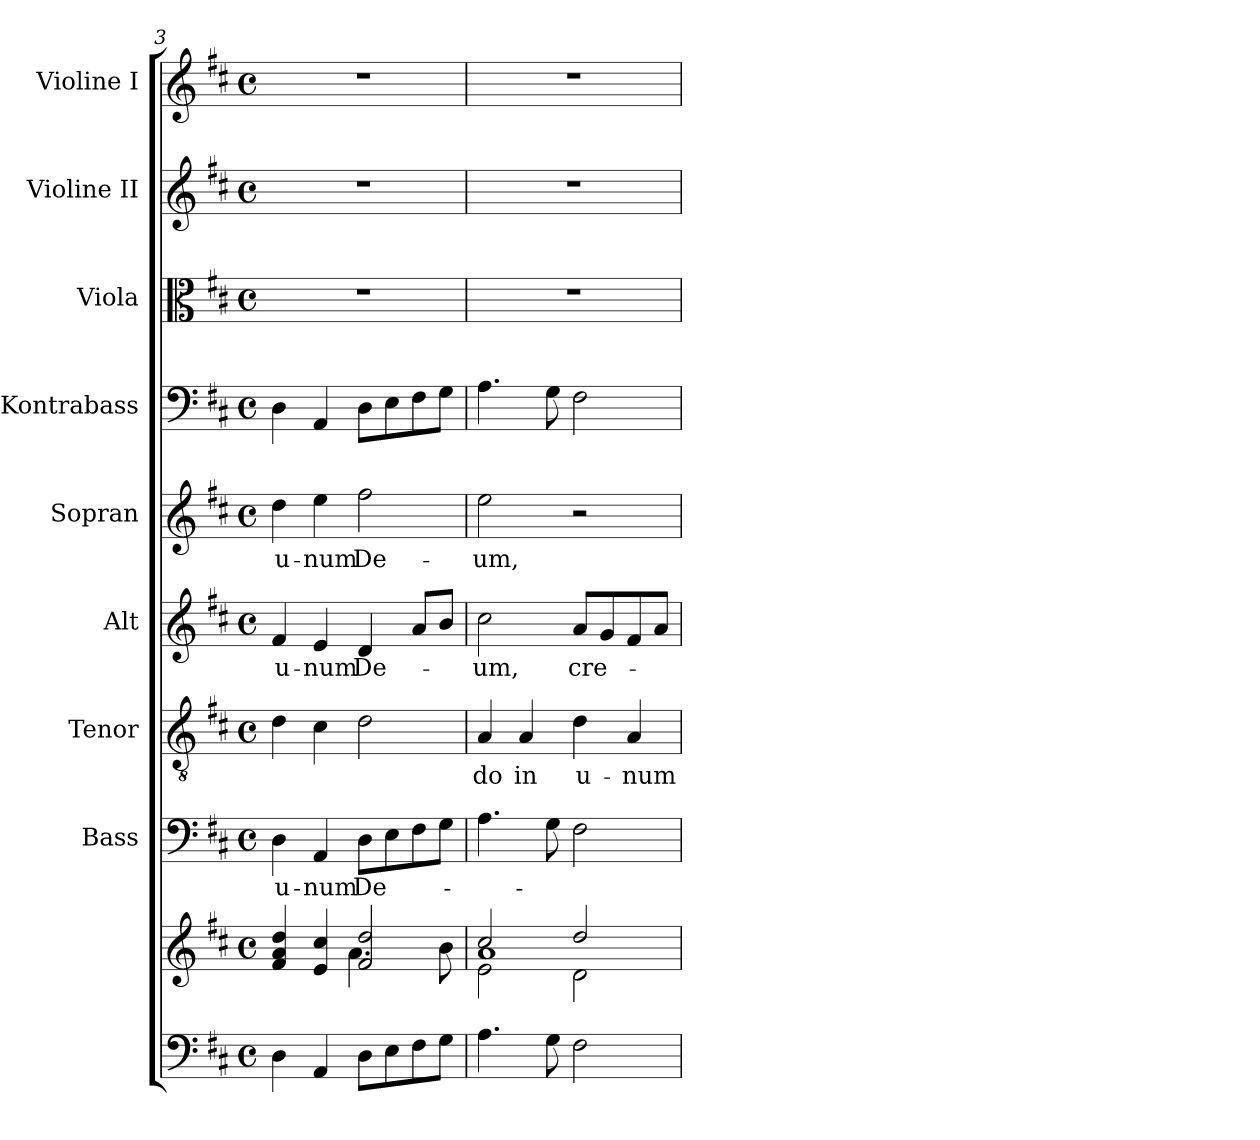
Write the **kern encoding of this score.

**kern	**kern	**kern	**text	**kern	**text	**kern	**text	**kern	**text	**kern	**kern	**kern	**kern
*part9	*part9	*part8	*part8	*part7	*part7	*part6	*part6	*part5	*part5	*part4	*part3	*part2	*part1
*staff10	*staff9	*staff8	*staff8	*staff7	*staff7	*staff6	*staff6	*staff5	*staff5	*staff4	*staff3	*staff2	*staff1
*	*	*I"Bass	*	*I"Tenor	*	*I"Alt	*	*I"Sopran	*	*I"Kontrabass	*I"Viola	*I"Violine II	*I"Violine I
*	*	*I'B.	*	*I'T.	*	*I'A.	*	*I'S.	*	*I'Kb.	*I'Vla.	*I'Vl. II	*I'Vl. I
*clefF4	*clefG2	*clefF4	*	*clefGv2	*	*clefG2	*	*clefG2	*	*clefF4	*clefC3	*clefG2	*clefG2
*	*	*	*	*	*	*	*	*	*	*ITrd7c12	*	*	*
*k[f#c#]	*k[f#c#]	*k[f#c#]	*	*k[f#c#]	*	*k[f#c#]	*	*k[f#c#]	*	*k[f#c#]	*k[f#c#]	*k[f#c#]	*k[f#c#]
*D:	*D:	*D:	*	*D:	*	*D:	*	*D:	*	*D:	*D:	*D:	*D:
*M4/4	*M4/4	*M4/4	*	*M4/4	*	*M4/4	*	*M4/4	*	*M4/4	*M4/4	*M4/4	*M4/4
*met(c)	*met(c)	*met(c)	*	*met(c)	*	*met(c)	*	*met(c)	*	*met(c)	*met(c)	*met(c)	*met(c)
=3	=3	=3	=3	=3	=3	=3	=3	=3	=3	=3	=3	=3	=3
*	*^	*	*	*	*	*	*	*	*	*	*	*	*
!	!	!	!	!LO:LY:b	!	!	!	!LO:LY:b	!	!LO:LY:b	!	!	!	!
4D\	4f#/ 4a/ 4dd/	2ryy	4D\	u-	4d\	.	4f#/	u-	4dd\	u-	4DD\	1r	1r	1r
!	!	!	!	!LO:LY:b	!	!	!	!LO:LY:b	!	!LO:LY:b	!	!	!	!
4AA/	4e/ 4cc#/	.	4AA/	-num	4c#\	.	4e/	-num	4ee\	-num	4AAA/	.	.	.
!	!	!	!	!LO:LY:b	!	!	!	!LO:LY:b	!	!LO:LY:b	!	!	!	!
8D\L	2f#/ 2dd/	4.a\	8D\L	De-	2d\	.	4d/	De-	2ff#\	De-	8DD\L	.	.	.
8E\	.	.	8E\	.	.	.	.	.	.	.	8EE\	.	.	.
8F#\	.	.	8F#\	.	.	.	8a/L	.	.	.	8FF#\	.	.	.
8G\J	.	8b\	8G\J	.	.	.	8b/J	.	.	.	8GG\J	.	.	.
=4	=4	=4	=4	=4	=4	=4	=4	=4	=4	=4	=4	=4	=4	=4
*	*	*^	*	*	*	*	*	*	*	*	*	*	*	*
!	!	!	!	!	!	!	!LO:LY:b	!	!LO:LY:b	!	!LO:LY:b	!	!	!	!
4.A\	2cc#/	2e\	1a	4.A\	.	4A/	-do	2cc#\	-um,	2ee\	-um,	4.AA\	1r	1r	1r
!	!	!	!	!	!	!	!LO:LY:b	!	!	!	!	!	!	!	!
.	.	.	.	.	.	4A/	in	.	.	.	.	.	.	.	.
8G\	.	.	.	8G\	.	.	.	.	.	.	.	8GG\	.	.	.
!	!	!	!	!	!	!	!LO:LY:b	!	!LO:LY:b	!	!	!	!	!	!
2F#\	2dd/	2d\	.	2F#\	.	4d\	u-	8a/L	cre-	2r	.	2FF#\	.	.	.
.	.	.	.	.	.	.	.	8g/	.	.	.	.	.	.	.
!	!	!	!	!	!	!	!LO:LY:b	!	!	!	!	!	!	!	!
.	.	.	.	.	.	4A/	-num	8f#/	.	.	.	.	.	.	.
.	.	.	.	.	.	.	.	8a/J	.	.	.	.	.	.	.
*	*v	*v	*v	*	*	*	*	*	*	*	*	*	*	*	*
=	=	=	=	=	=	=	=	=	=	=	=	=	=
*-	*-	*-	*-	*-	*-	*-	*-	*-	*-	*-	*-	*-	*-
